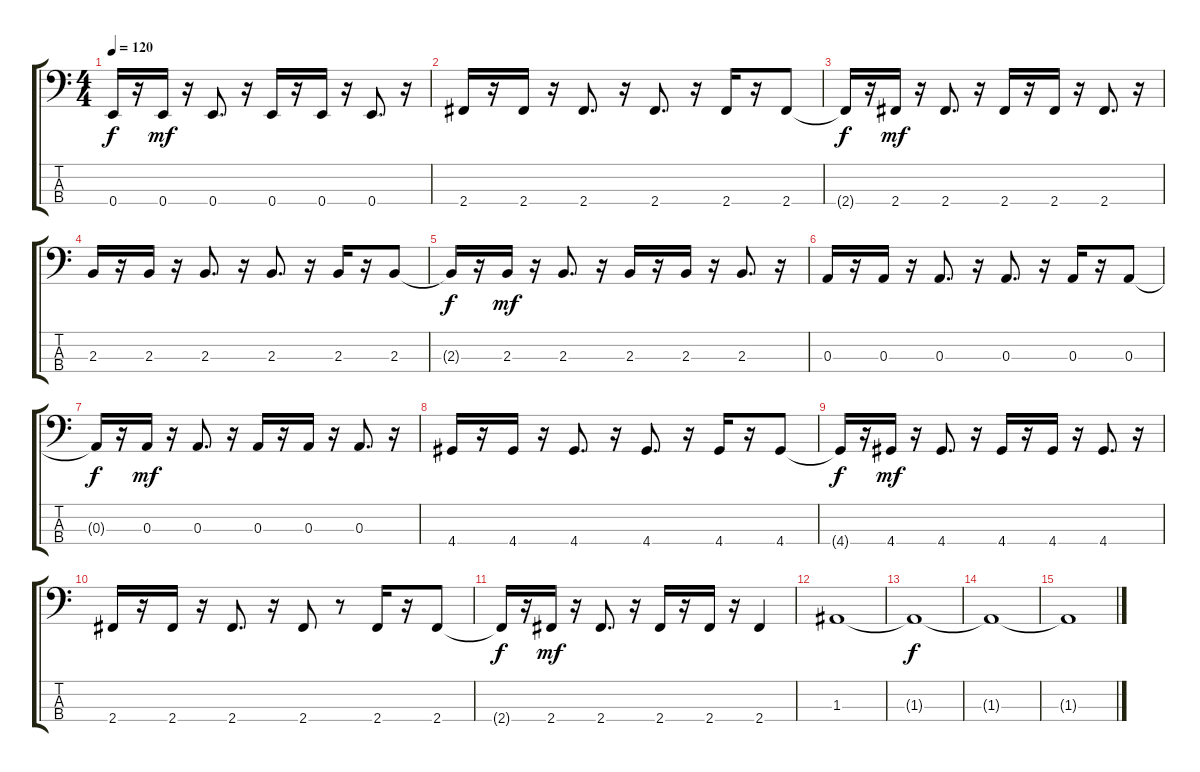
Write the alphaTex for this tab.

\track "" {instrument electricbasspick}
\staff {score tabs}
\tuning (G2 D2 A1 E1) {hide}
\ts (4 4)
\tempo 120
\clef f4
\ks c
0.4{t}.16{dy f} r.16 0.4.16{dy mf} r.16 0.4.8{d} r.16 0.4.16 r.16 0.4.16 r.16 0.4.8{d} r.16 |
2.4.16 r.16 2.4.16 r.16 2.4.8{d} r.16 2.4.8{d} r.16 2.4.16 r.16 2.4.8 |
2.4{t}.16{dy f} r.16 2.4.16{dy mf} r.16 2.4.8{d} r.16 2.4.16 r.16 2.4.16 r.16 2.4.8{d} r.16 |
2.3.16 r.16 2.3.16 r.16 2.3.8{d} r.16 2.3.8{d} r.16 2.3.16 r.16 2.3.8 |
2.3{t}.16{dy f} r.16 2.3.16{dy mf} r.16 2.3.8{d} r.16 2.3.16 r.16 2.3.16 r.16 2.3.8{d} r.16 |
0.3.16 r.16 0.3.16 r.16 0.3.8{d} r.16 0.3.8{d} r.16 0.3.16 r.16 0.3.8 |
0.3{t}.16{dy f} r.16 0.3.16{dy mf} r.16 0.3.8{d} r.16 0.3.16 r.16 0.3.16 r.16 0.3.8{d} r.16 |
4.4.16 r.16 4.4.16 r.16 4.4.8{d} r.16 4.4.8{d} r.16 4.4.16 r.16 4.4.8 |
4.4{t}.16{dy f} r.16 4.4.16{dy mf} r.16 4.4.8{d} r.16 4.4.16 r.16 4.4.16 r.16 4.4.8{d} r.16 |
2.4.16 r.16 2.4.16 r.16 2.4.8{d} r.16 2.4.8 r.8 2.4.16 r.16 2.4.8 |
2.4{t}.16{dy f} r.16 2.4.16{dy mf} r.16 2.4.8{d} r.16 2.4.16 r.16 2.4.16 r.16 2.4.4 |
1.3.1 |
1.3{t}.1{dy f} |
1.3{t}.1 |
1.3{t}.1
